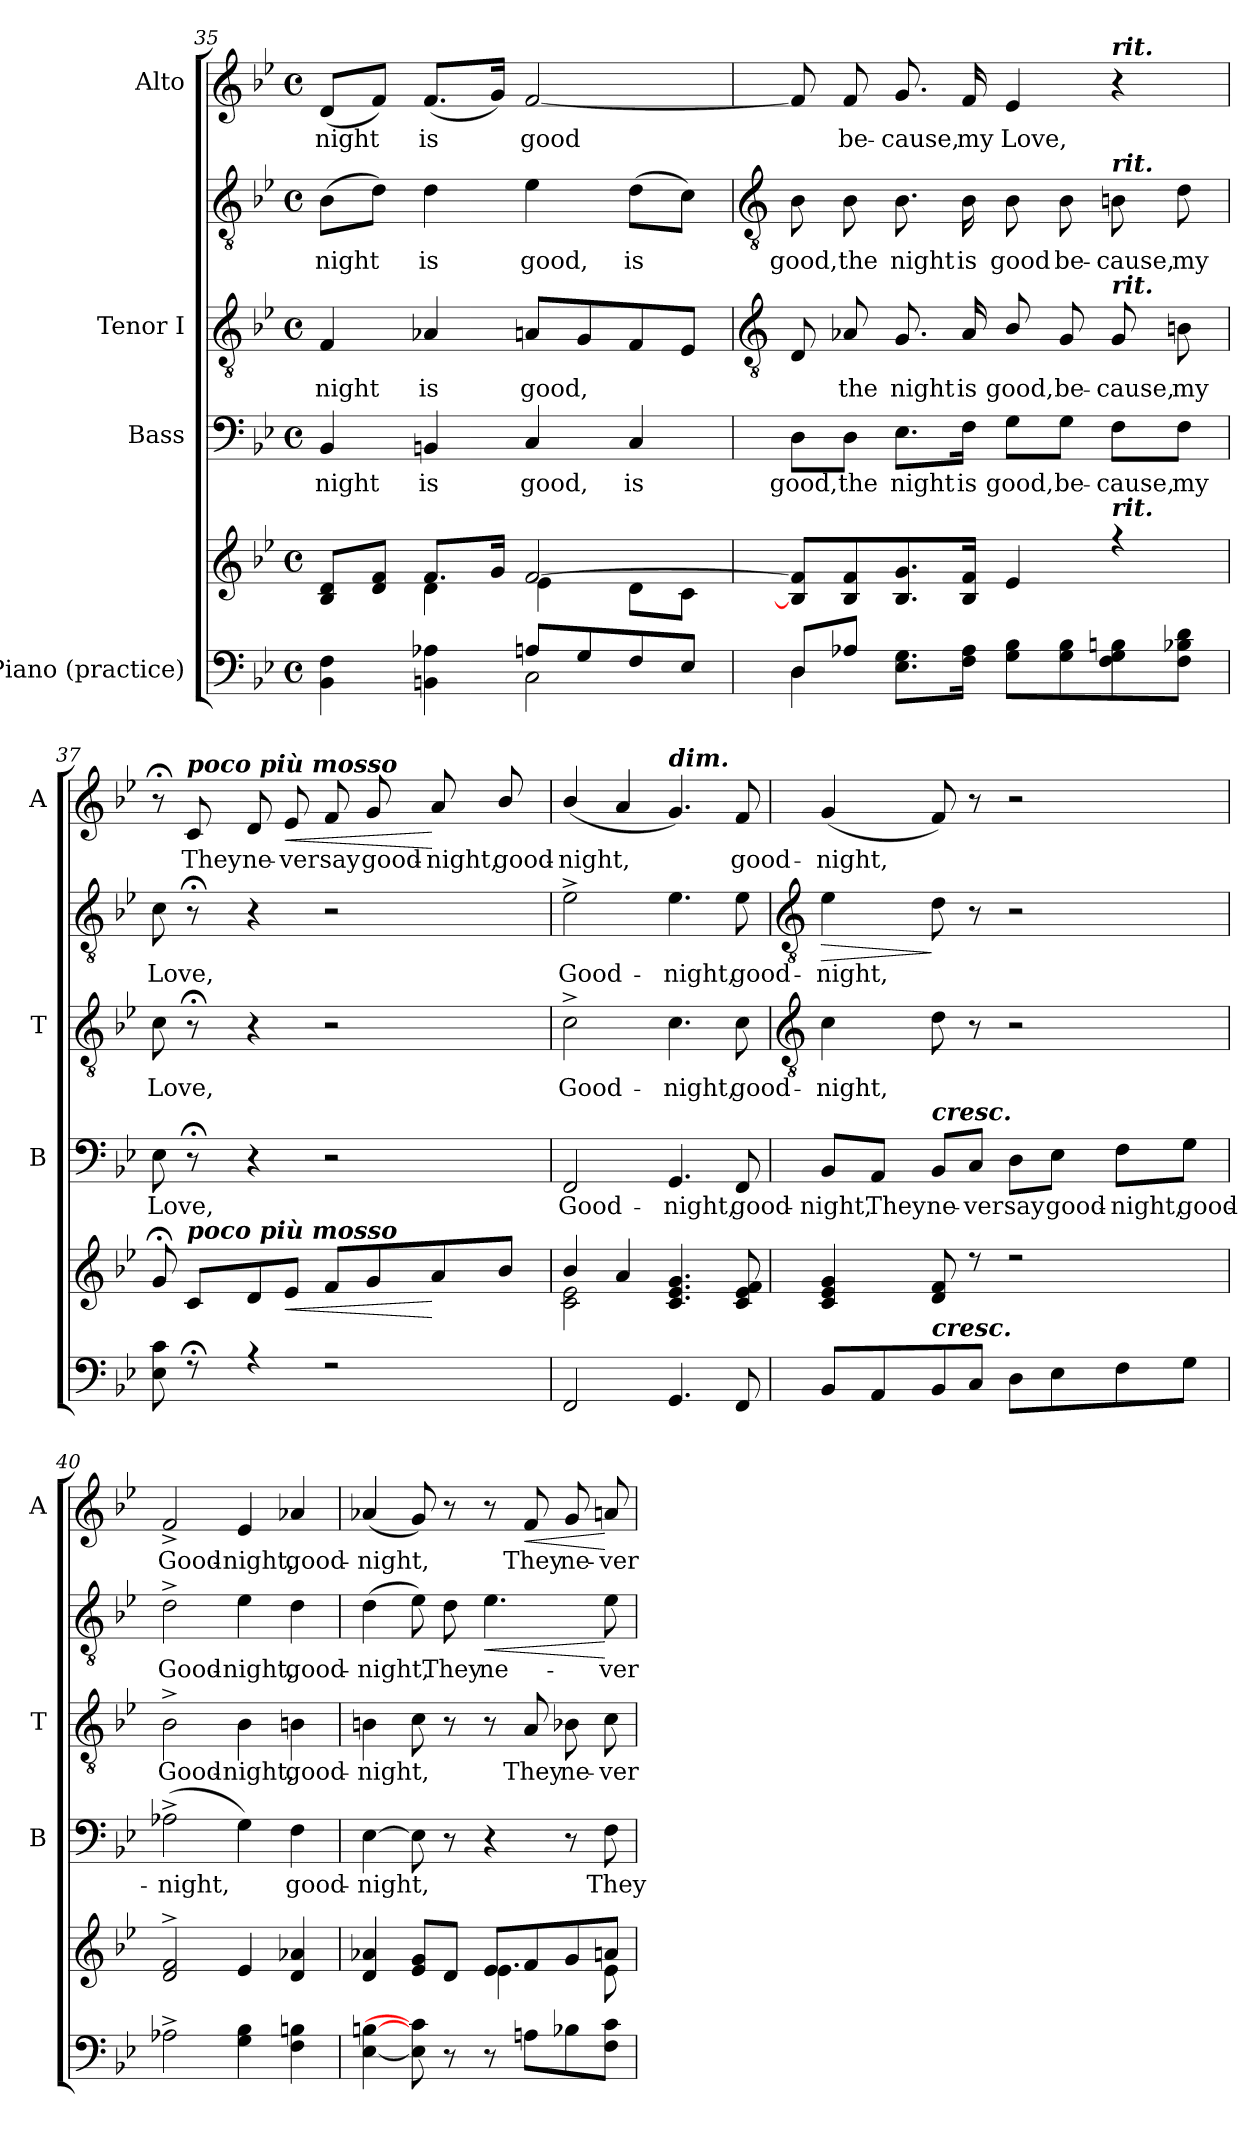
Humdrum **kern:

**kern	**kern	**dynam	**kern	**text	**kern	**text	**kern	**text	**dynam	**kern	**text	**dynam
*part4	*part4	*part4	*part3	*part3	*part2	*part2	*part2	*part2	*part2	*part1	*part1	*part1
*staff6	*staff5	*staff5/6	*staff4	*staff4	*staff3	*staff3	*staff2	*staff2	*staff2/3	*staff1	*staff1	*staff1
*I"Piano (practice)	*	*	*I"Bass	*	*I"Tenor I	*	*	*	*	*I"Alto	*	*
*	*	*	*I'B	*	*I'T	*	*	*	*	*I'A	*	*
*clefF4	*clefG2	*	*clefF4	*	*clefGv2	*	*clefGv2	*	*	*clefG2	*	*
*k[b-e-]	*k[b-e-]	*	*k[b-e-]	*	*k[b-e-]	*	*k[b-e-]	*	*	*k[b-e-]	*	*
*B-:	*B-:	*	*B-:	*	*B-:	*	*B-:	*	*	*B-:	*	*
*M4/4	*M4/4	*	*M4/4	*	*M4/4	*	*M4/4	*	*	*M4/4	*	*
*met(c)	*met(c)	*	*met(c)	*	*met(c)	*	*met(c)	*	*	*met(c)	*	*
=35	=35	=35	=35	=35	=35	=35	=35	=35	=35	=35	=35	=35
*^	*^	*	*	*	*	*	*	*	*	*	*	*
!	!	!	!	!	!	!LO:LY:b	!	!LO:LY:b	!	!LO:LY:b	!	!	!LO:LY:b	!
2ryy	4BB-\ 4F\	8B-/ 8d/L	4ryy	.	4BB-	night	4F	night	(>8B-L	night	.	(<8dL	night	.
.	.	8d/ 8f/J	.	.	.	.	.	.	8dJ)	.	.	8fJ)	.	.
!	!	!	!	!	!	!LO:LY:b	!	!LO:LY:b	!	!LO:LY:b	!	!	!LO:LY:b	!
.	4BBn\ 4A-X\	8.f/L	4d\	.	4BBn	is	4A-X	is	4d	is	.	(<8.fL	is	.
.	.	16g/J	.	.	.	.	.	.	.	.	.	16gJ)	.	.
!	!	!	!	!	!	!LO:LY:b	!	!LO:LY:b	!	!LO:LY:b	!	!	!LO:LY:b	!
8An/L	2C\	[2f/	4e-\	.	4C	good,	(>8AnL	good,	4e-	good,	.	[2f	good	.
8G/	.	.	.	.	.	.	8G	.	.	.	.	.	.	.
!	!	!	!	!	!	!LO:LY:b	!	!	!	!LO:LY:b	!	!	!	!
8F/	.	.	8d\L	.	4C	is	8F	.	(>8dL	is	.	.	.	.
8E-/J	.	.	8c\J	.	.	.	8E-J	.	8cJ)	.	.	.	.	.
!!LO:LB:g=z
=36	=36	=36	=36	=36	=36	=36	=36	=36	=36	=36	=36	=36	=36	=36
*	*	*	*	*	*	*	*clefGv2	*	*clefGv2	*	*	*	*	*
!	!	!	!	!	!	!LO:LY:b	!	!	!	!LO:LY:b	!	!	!	!
8D/L	4D\	8B-/] 8f/]L	1ryy	.	8D\L	good,	8D	.	8B-	good,	.	8f]	.	.
!	!	!	!	!	!	!LO:LY:b	!	!LO:LY:b	!	!LO:LY:b	!	!	!LO:LY:b	!
8A-X/J	.	8B-/ 8f/	.	.	8D\J	the	8A-X	the	8B-	the	.	8f	be-	.
!	!	!	!	!	!	!LO:LY:b	!	!LO:LY:b	!	!LO:LY:b	!	!	!LO:LY:b	!
2.ryy	8.E-\ 8.G\L	8.B-/ 8.g/	.	.	8.E-\L	night	8.G	night	8.B-	night	.	8.g	-cause,	.
!	!	!	!	!	!	!LO:LY:b	!	!LO:LY:b	!	!LO:LY:b	!	!	!LO:LY:b	!
.	16F\ 16A-\J	16B-/ 16f/J	.	.	16F\Jk	is	16A-	is	16B-	is	.	16f	my	.
!	!	!	!	!	!	!LO:LY:b	!	!LO:LY:b	!	!LO:LY:b	!	!	!LO:LY:b	!
.	8G\ 8B-\L	4e-/	.	.	8G\L	good,	8B-/	good,	8B-	good	.	4e-	Love,	.
!	!	!	!	!	!	!LO:LY:b	!	!LO:LY:b	!	!LO:LY:b	!	!	!	!
.	8G\ 8B-\	.	.	.	8G\J	be-	8G	be-	8B-	be-	.	.	.	.
!	!	!	!	!	!	!	!	!	!	!	!	!LO:TX:a:Bi:t=rit.	!	!
!	!	!	!	!	!	!	!	!	!LO:TX:a:Bi:t=rit.	!	!	!	!	!
!	!	!	!	!	!	!	!LO:TX:a:Bi:t=rit.	!	!	!	!	!	!	!
!	!	!LO:TX:a:Bi:t=rit.	!	!	!	!	!	!	!	!	!	!	!	!
!	!	!	!	!	!	!LO:LY:b	!	!LO:LY:b	!	!LO:LY:b	!	!	!	!
.	8F\ 8G\ 8Bn\	4r	.	.	8F\L	-cause,	8G	-cause,	8Bn	-cause,	.	4r	.	.
!	!	!	!	!	!	!LO:LY:b	!	!LO:LY:b	!	!LO:LY:b	!	!	!	!
.	8F\ 8B-X\ 8d\J	.	.	.	8F\J	my	8Bn	my	8d	my	.	.	.	.
=37	=37	=37	=37	=37	=37	=37	=37	=37	=37	=37	=37	=37	=37	=37
!	!	!	!	!	!	!LO:LY:b	!	!LO:LY:b	!	!LO:LY:b	!	!	!	!
8E-\ 8c\	1ryy	8g;</	2ryy	.	8E-	Love,	8c	Love,	8c	Love,	.	8r;<	.	.
!	!	!	!	!	!	!	!	!	!	!	!	!LO:TX:a:Bi:t=poco più mosso	!	!
!	!	!LO:TX:a:Bi:t=poco più mosso	!	!	!	!	!	!	!	!	!	!	!	!
!	!	!	!	!	!	!	!	!	!	!	!	!	!LO:LY:b	!
8r;	.	8c/L	.	.	8r;<	.	8r;<	.	8r;<	.	.	8c	They	.
!	!	!	!	!	!	!	!	!	!	!	!	!	!LO:LY:b	!
4r	.	8d/	.	.	4r	.	4r	.	4r	.	.	8d	ne-	.
!	!	!	!	!LO:HP:b	!	!	!	!	!	!	!	!	!LO:LY:b	!LO:HP:b
.	.	8e-/J	.	<	.	.	.	.	.	.	.	8e-	-ver	<
!	!	!	!	!	!	!	!	!	!	!	!	!	!LO:LY:b	!
2r	.	8f/L	8ryy	.	2r	.	2r	.	2r	.	.	8f	say	.
!	!	!	!	!	!	!	!	!	!	!	!	!	!LO:LY:b	!
.	.	8g/	4.ryy	.	.	.	.	.	.	.	.	8g	good-	.
!	!	!	!	!	!	!	!	!	!	!	!	!	!LO:LY:b	!
.	.	8a/	.	[	.	.	.	.	.	.	.	8a	-night,	[
!	!	!	!	!	!	!	!	!	!	!	!	!	!LO:LY:b	!
.	.	8b-/J	.	.	.	.	.	.	.	.	.	8b-/	good-	.
=38	=38	=38	=38	=38	=38	=38	=38	=38	=38	=38	=38	=38	=38	=38
!	!	!	!	!	!	!LO:LY:b	!	!LO:LY:b	!	!LO:LY:b	!	!	!LO:LY:b	!
2FF/	1ryy	4b-/	2c\ 2e-\	.	2FF	Good-	2c^	-Good-	2e-^	Good-	.	(<4b-/	-night,	.
.	.	4a/	.	.	.	.	.	.	.	.	.	4a	.	.
!	!	!	!	!	!	!	!	!	!	!	!	!LO:TX:a:Bi:t=dim.	!	!
!	!	!	!	!	!	!LO:LY:b	!	!LO:LY:b	!	!LO:LY:b	!	!	!	!
4.GG/	.	4.c/ 4.e-/ 4.g/	2ryy	.	4.GG	-night,	4.c	-night,	4.e-	-night,	.	4.g)	.	.
!	!	!	!	!	!	!LO:LY:b	!	!LO:LY:b	!	!LO:LY:b	!	!	!LO:LY:b	!
8FF/	.	8c/ 8e-/ 8f/	.	.	8FF	good-	8c	good-	8e-	good-	.	8f	good-	.
*v	*v	*	*	*	*	*	*	*	*	*	*	*	*	*
!!LO:LB:g=z
=39	=39	=39	=39	=39	=39	=39	=39	=39	=39	=39	=39	=39	=39
*	*	*	*	*	*	*clefGv2	*	*clefGv2	*	*	*	*	*
!	!	!	!	!	!LO:LY:b	!	!LO:LY:b	!	!LO:LY:b	!LO:HP:b	!	!LO:LY:b	!
8BB-L	4c 4e- 4g	1ryy	.	8BB-/L	-night,	4c	night,	4e-	-night,	>	(<4g	-night,	.
!	!	!	!	!	!LO:LY:b	!	!	!	!	!	!	!	!
8AA	.	.	.	8AA/J	They	.	.	.	.	.	.	.	.
!	!	!	!	!LO:TX:a:Bi:t=cresc.	!	!	!	!	!	!	!	!	!
!LO:TX:a:Bi:t=cresc.	!	!	!	!	!	!	!	!	!	!	!	!	!
!	!	!	!	!	!LO:LY:b	!	!	!	!	!	!	!	!
8BB-	8d 8f	.	.	8BB-/L	ne-	8d	.	8d)	.	]	8f)	.	.
!	!	!	!	!	!LO:LY:b	!	!	!	!	!	!	!	!
8CJ	8r	.	.	8C/J	-ver	8r	.	8r	.	.	8r	.	.
!	!	!	!	!	!LO:LY:b	!	!	!	!	!	!	!	!
8DL	2r	.	.	8D\L	say	2r	.	2r	.	.	2r	.	.
!	!	!	!	!	!LO:LY:b	!	!	!	!	!	!	!	!
8E-	.	.	.	8E-\J	good-	.	.	.	.	.	.	.	.
!	!	!	!	!	!LO:LY:b	!	!	!	!	!	!	!	!
8F	.	.	.	8F\L	-night,	.	.	.	.	.	.	.	.
!	!	!	!	!	!LO:LY:b	!	!	!	!	!	!	!	!
8GJ	.	.	.	8G\J	good-	.	.	.	.	.	.	.	.
=40	=40	=40	=40	=40	=40	=40	=40	=40	=40	=40	=40	=40	=40
!	!	!	!	!	!LO:LY:b	!	!LO:LY:b	!	!LO:LY:b	!	!	!LO:LY:b	!
2A-X^	2d^ 2f^	1ryy	.	(>2A-X^	-night,	2B-^	-Good-	2d^	Good-	.	2f^	Good-	.
!	!	!	!	!	!	!	!LO:LY:b	!	!LO:LY:b	!	!	!LO:LY:b	!
4G 4B-	4e-	.	.	4G)	.	4B-	-night,	4e-	-night,	.	4e-	-night,	.
!	!	!	!	!	!LO:LY:b	!	!LO:LY:b	!	!LO:LY:b	!	!	!LO:LY:b	!
4F 4Bn	4d 4a-X	.	.	4F	good-	4Bn	good-	4d	good-	.	4a-X	good-	.
=41	=41	=41	=41	=41	=41	=41	=41	=41	=41	=41	=41	=41	=41
!	!	!	!	!	!LO:LY:b	!	!LO:LY:b	!	!LO:LY:b	!	!	!LO:LY:b	!
[4E- [4Bn	4d 4a-X	2ryy	.	[4E-	-night,	4Bn	night,	(>4d	-night,	.	(<4a-X	-night,	.
8E-] 8c]	8e- 8gL	.	.	8E-]	.	8c	.	8e-)	.	.	8g)	.	.
!	!	!	!	!	!	!	!	!	!LO:LY:b	!	!	!	!
8r	8dJ	.	.	8r	.	8r	.	8d	They	.	8r	.	.
!	!	!	!	!	!	!	!	!	!LO:LY:b	!LO:HP:b	!	!	!
8r	8e-L	4.e-\	.	4r	.	8r	.	4.e-	ne-	<	8r	.	.
!	!	!	!	!	!	!	!LO:LY:b	!	!	!	!	!LO:LY:b	!LO:HP:b
8AnL	8f	.	.	.	.	8A	They	.	.	.	8f	They	<
!	!	!	!	!	!	!	!LO:LY:b	!	!	!	!	!LO:LY:b	!
8B-X	8g	.	.	8r	.	8B-X	ne-	.	.	.	8g	ne-	.
!	!	!	!	!	!LO:LY:b	!	!LO:LY:b	!	!LO:LY:b	!	!	!LO:LY:b	!
8F 8cJ	8anJ	8e-\	.	8F	They	8c	-ver	8e-	-ver	[	8an	-ver	[
*	*v	*v	*	*	*	*	*	*	*	*	*	*	*
=	=	=	=	=	=	=	=	=	=	=	=	=
*-	*-	*-	*-	*-	*-	*-	*-	*-	*-	*-	*-	*-
